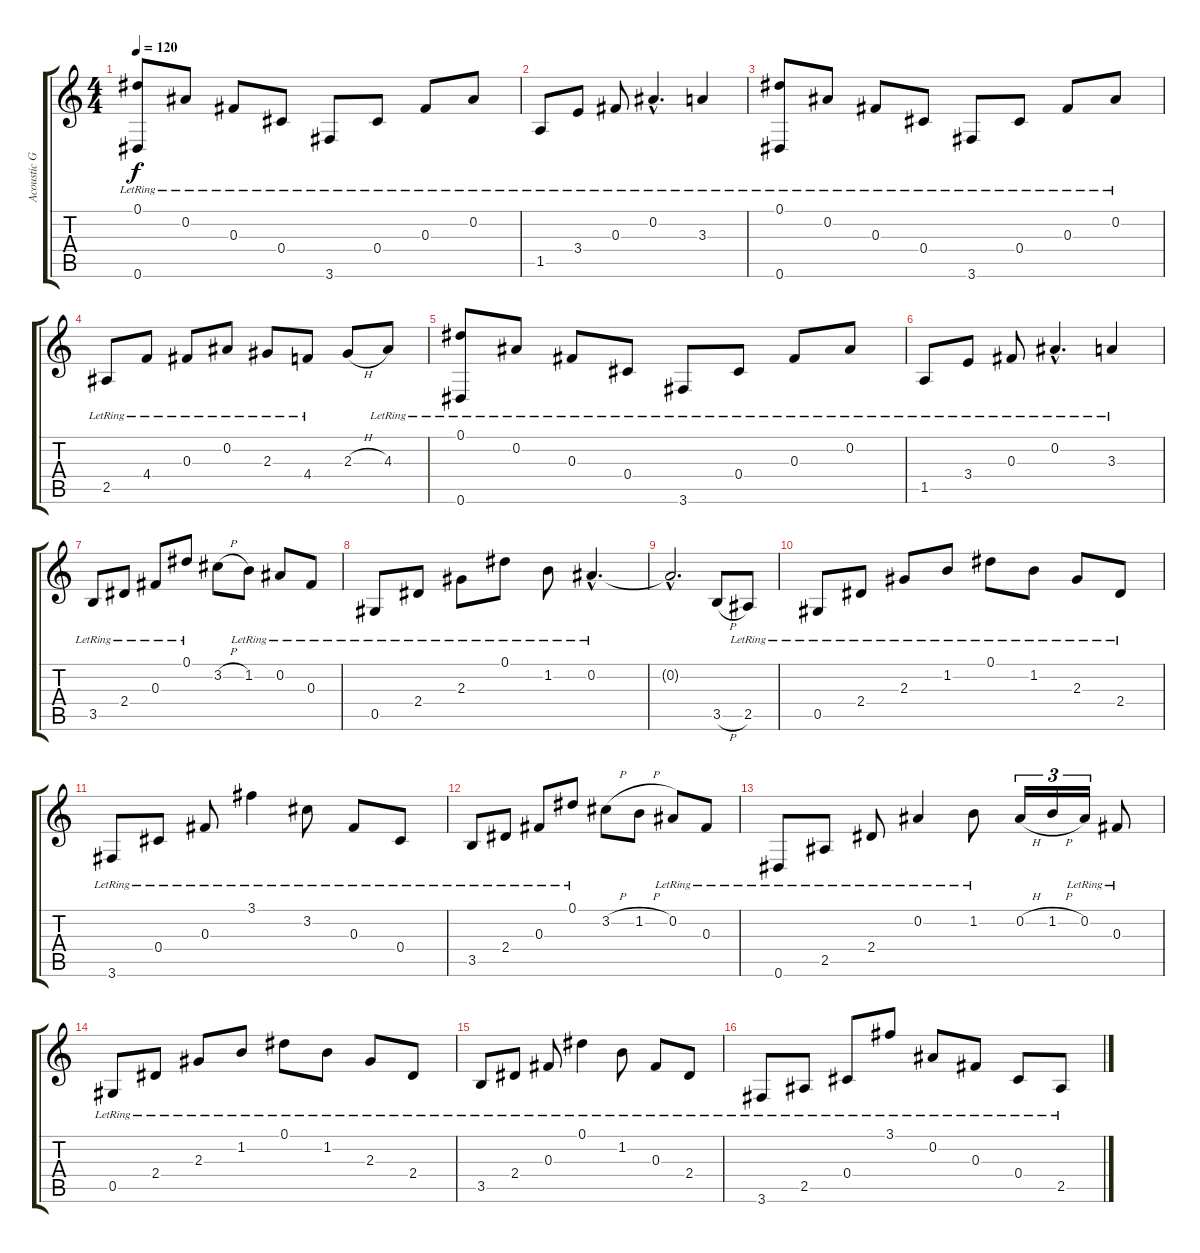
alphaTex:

\track ("Acoustic Guitar 2" "Acoustic G") {instrument acousticguitarnylon}
\staff {score tabs}
\tuning (Eb4 Bb3 Gb3 Db3 Ab2 Eb2) {hide}
\ts (4 4)
\tempo 120
\clef g2
\ks c
(0.1{lr} 0.6{lr}).8{dy f instrument acousticguitarnylon} 0.2{lr}.8 0.3{lr}.8 0.4{lr}.8 3.6{lr}.8 0.4{lr}.8 0.3{lr}.8 0.2{lr}.8 |
1.5{lr}.8 3.4{lr}.8 0.3{lr}.8 0.2{hac lr}.4{d} 3.3{lr}.4 |
(0.1{lr} 0.6{lr}).8 0.2{lr}.8 0.3{lr}.8 0.4{lr}.8 3.6{lr}.8 0.4{lr}.8 0.3{lr}.8 0.2{lr}.8 |
2.5{lr}.8 4.4{lr}.8 0.3{lr}.8 0.2{lr}.8 2.3{lr}.8 4.4{lr}.8 2.3{h}.8 4.3{lr}.8 |
(0.1{lr} 0.6{lr}).8 0.2{lr}.8 0.3{lr}.8 0.4{lr}.8 3.6{lr}.8 0.4{lr}.8 0.3{lr}.8 0.2{lr}.8 |
1.5{lr}.8 3.4{lr}.8 0.3{lr}.8 0.2{hac lr}.4{d} 3.3{lr}.4 |
3.5{lr}.8 2.4{lr}.8 0.3{lr}.8 0.1{lr}.8 3.2{h}.8 1.2{lr}.8 0.2{lr}.8 0.3{lr}.8 |
0.5{lr}.8 2.4{lr}.8 2.3{lr}.8 0.1{lr}.8 1.2{lr}.8 0.2{hac lr}.4{d} |
0.2{hac t}.2{d} 3.5{h}.8 2.5{lr}.8 |
0.5{lr}.8 2.4{lr}.8 2.3{lr}.8 1.2{lr}.8 0.1{lr}.8 1.2{lr}.8 2.3{lr}.8 2.4{lr}.8 |
3.6{lr}.8 0.4{lr}.8 0.3{lr}.8 3.1{lr}.4 3.2{lr}.8 0.3{lr}.8 0.4{lr}.8 |
3.5{lr}.8 2.4{lr}.8 0.3{lr}.8 0.1{lr}.8 3.2{h}.8 1.2{h}.8 0.2{lr}.8 0.3{lr}.8 |
0.6{lr}.8 2.5{lr}.8 2.4{lr}.8 0.2{lr}.4 1.2{lr}.8 0.2{h}.16{tu (3 2)} 1.2{h}.16{tu (3 2)} 0.2{lr}.16{tu (3 2)} 0.3{lr}.8 |
0.5{lr}.8 2.4{lr}.8 2.3{lr}.8 1.2{lr}.8 0.1{lr}.8 1.2{lr}.8 2.3{lr}.8 2.4{lr}.8 |
3.5{lr}.8 2.4{lr}.8 0.3{lr}.8 0.1{lr}.4 1.2{lr}.8 0.3{lr}.8 2.4{lr}.8 |
3.6{lr}.8 2.5{lr}.8 0.4{lr}.8 3.1{lr}.8 0.2{lr}.8 0.3{lr}.8 0.4{lr}.8 2.5{lr}.8
